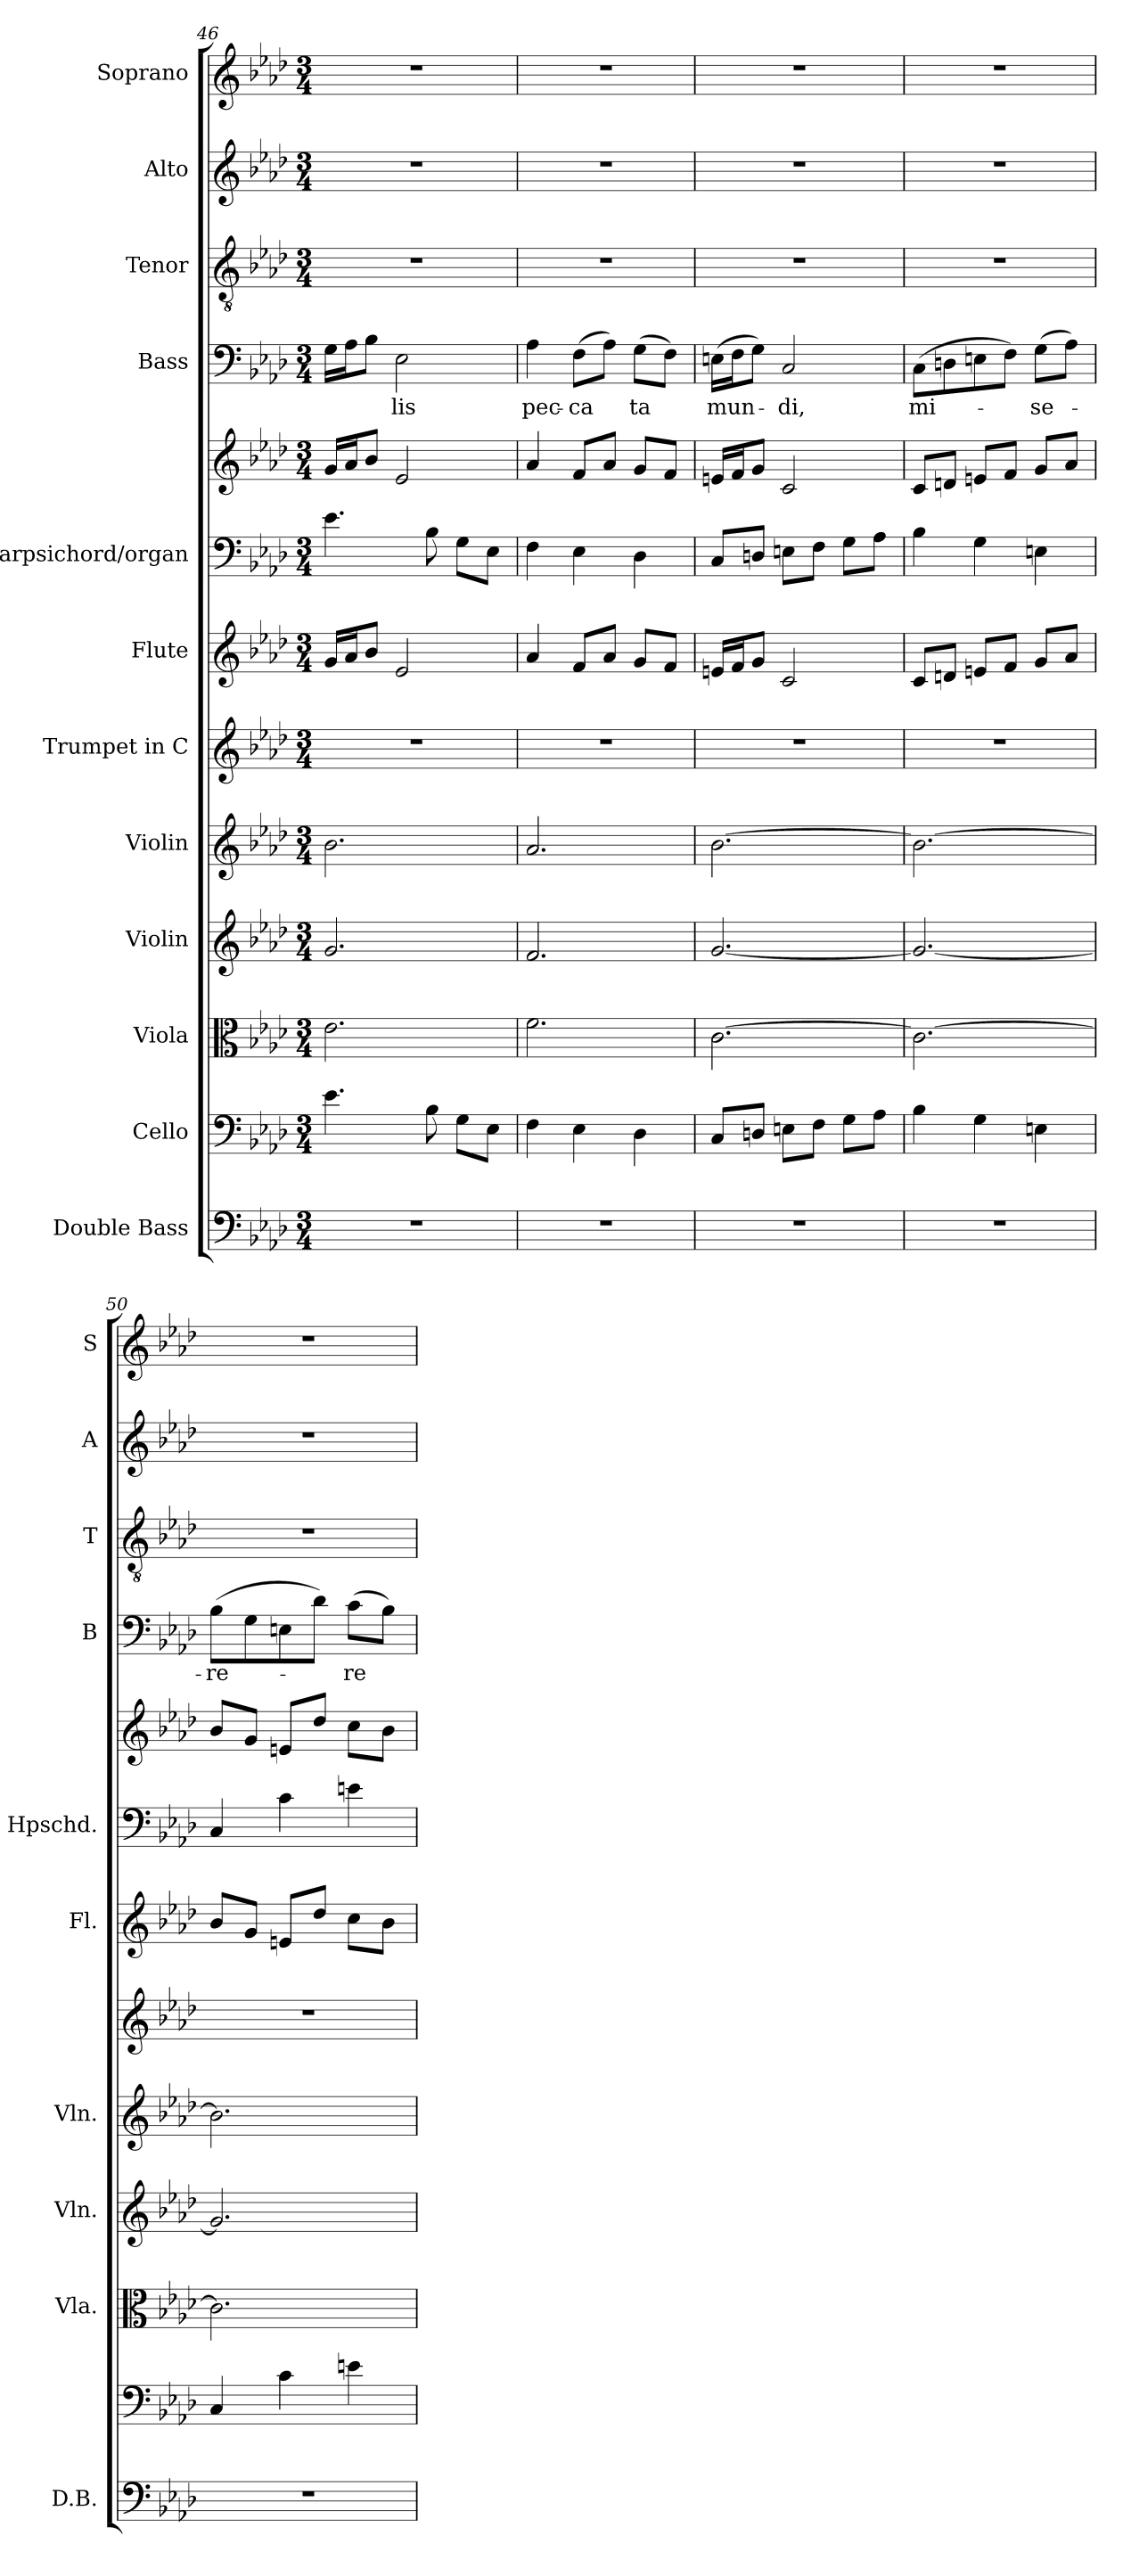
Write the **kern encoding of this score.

**kern	**kern	**kern	**kern	**kern	**kern	**kern	**kern	**kern	**kern	**text	**kern	**kern	**kern
*part12	*part11	*part10	*part9	*part8	*part7	*part6	*part5	*part5	*part4	*part4	*part3	*part2	*part1
*staff13	*staff12	*staff11	*staff10	*staff9	*staff8	*staff7	*staff6	*staff5	*staff4	*staff4	*staff3	*staff2	*staff1
*I"Double Bass	*I"Cello	*I"Viola	*I"Violin	*I"Violin	*I"Trumpet in C	*I"Flute	*I"Harpsichord/organ	*	*I"Bass	*	*I"Tenor	*I"Alto	*I"Soprano
*I'D.B.	*	*I'Vla.	*I'Vln.	*I'Vln.	*	*I'Fl.	*I'Hpschd.	*	*I'B	*	*I'T	*I'A	*I'S
*clefF4	*clefF4	*clefC3	*clefG2	*clefG2	*clefG2	*clefG2	*clefF4	*clefG2	*clefF4	*	*clefGv2	*clefG2	*clefG2
*ITrd7c12	*	*	*	*	*	*	*	*	*	*	*	*	*
*k[b-e-a-d-]	*k[b-e-a-d-]	*k[b-e-a-d-]	*k[b-e-a-d-]	*k[b-e-a-d-]	*k[b-e-a-d-]	*k[b-e-a-d-]	*k[b-e-a-d-]	*k[b-e-a-d-]	*k[b-e-a-d-]	*	*k[b-e-a-d-]	*k[b-e-a-d-]	*k[b-e-a-d-]
*f:	*f:	*f:	*f:	*f:	*f:	*f:	*f:	*f:	*f:	*	*f:	*f:	*f:
*M3/4	*M3/4	*M3/4	*M3/4	*M3/4	*M3/4	*M3/4	*M3/4	*M3/4	*M3/4	*	*M3/4	*M3/4	*M3/4
=46	=46	=46	=46	=46	=46	=46	=46	=46	=46	=46	=46	=46	=46
2.r	4.e-\	2.e-\	2.g/	2.b-\	2.r	16g/LL	4.e-\	16g/LL	16G\LL	.	2.r	2.r	2.r
.	.	.	.	.	.	16a-/J	.	16a-/J	16A-\J	.	.	.	.
.	.	.	.	.	.	8b-/J	.	8b-/J	8B-\J	.	.	.	.
!	!	!	!	!	!	!	!	!	!	!LO:LY:b	!	!	!
.	.	.	.	.	.	2e-/	.	2e-/	2E-\	-lis	.	.	.
.	8B-\	.	.	.	.	.	8B-\	.	.	.	.	.	.
.	8G\L	.	.	.	.	.	8G\L	.	.	.	.	.	.
.	8E-\J	.	.	.	.	.	8E-\J	.	.	.	.	.	.
=47	=47	=47	=47	=47	=47	=47	=47	=47	=47	=47	=47	=47	=47
!	!	!	!	!	!	!	!	!	!	!LO:LY:b	!	!	!
2.r	4F\	2.f\	2.f/	2.a-/	2.r	4a-/	4F\	4a-/	4A-\	pec-	2.r	2.r	2.r
!	!	!	!	!	!	!	!	!	!	!LO:LY:b	!	!	!
.	4E-\	.	.	.	.	8f/L	4E-\	8f/L	(>8F\L	-ca	.	.	.
.	.	.	.	.	.	8a-/J	.	8a-/J	8A-\J)	.	.	.	.
!	!	!	!	!	!	!	!	!	!	!LO:LY:b	!	!	!
.	4D-\	.	.	.	.	8g/L	4D-\	8g/L	(>8G\L	ta	.	.	.
.	.	.	.	.	.	8f/J	.	8f/J	8F\J)	.	.	.	.
=48	=48	=48	=48	=48	=48	=48	=48	=48	=48	=48	=48	=48	=48
!	!	!	!	!	!	!	!	!	!	!LO:LY:b	!	!	!
2.r	8C/L	[2.c\	[2.g/	[2.b-\	2.r	16en/LL	8C/L	16en/LL	(>16En\LL	mun-	2.r	2.r	2.r
.	.	.	.	.	.	16f/J	.	16f/J	16F\J	.	.	.	.
.	8Dn/J	.	.	.	.	8g/J	8Dn/J	8g/J	8G\J)	.	.	.	.
!	!	!	!	!	!	!	!	!	!	!LO:LY:b	!	!	!
.	8En\L	.	.	.	.	2c/	8En\L	2c/	2C/	-di,	.	.	.
.	8F\J	.	.	.	.	.	8F\J	.	.	.	.	.	.
.	8G\L	.	.	.	.	.	8G\L	.	.	.	.	.	.
.	8A-\J	.	.	.	.	.	8A-\J	.	.	.	.	.	.
=49	=49	=49	=49	=49	=49	=49	=49	=49	=49	=49	=49	=49	=49
!	!	!	!	!	!	!	!	!	!	!LO:LY:b	!	!	!
2.r	4B-\	2.c\_	2.g/_	2.b-\_	2.r	8c/L	4B-\	8c/L	(>8C\L	mi-	2.r	2.r	2.r
.	.	.	.	.	.	8dn/J	.	8dn/J	8Dn\	.	.	.	.
.	4G\	.	.	.	.	8en/L	4G\	8en/L	8En\	.	.	.	.
.	.	.	.	.	.	8f/J	.	8f/J	8F\J)	.	.	.	.
!	!	!	!	!	!	!	!	!	!	!LO:LY:b	!	!	!
.	4En\	.	.	.	.	8g/L	4En\	8g/L	(>8G\L	-se-	.	.	.
.	.	.	.	.	.	8a-/J	.	8a-/J	8A-\J)	.	.	.	.
=50	=50	=50	=50	=50	=50	=50	=50	=50	=50	=50	=50	=50	=50
!	!	!	!	!	!	!	!	!	!	!LO:LY:b	!	!	!
2.r	4C/	2.c\]	2.g/]	2.b-\]	2.r	8b-/L	4C/	8b-/L	(>8B-\L	-re-	2.r	2.r	2.r
.	.	.	.	.	.	8g/J	.	8g/J	8G\	.	.	.	.
.	4c\	.	.	.	.	8en/L	4c\	8en/L	8En\	.	.	.	.
.	.	.	.	.	.	8dd-/J	.	8dd-/J	8d-\J)	.	.	.	.
!	!	!	!	!	!	!	!	!	!	!LO:LY:b	!	!	!
.	4en\	.	.	.	.	8cc\L	4en\	8cc\L	(>8c\L	-re	.	.	.
.	.	.	.	.	.	8b-\J	.	8b-\J	8B-\J)	.	.	.	.
=	=	=	=	=	=	=	=	=	=	=	=	=	=
*-	*-	*-	*-	*-	*-	*-	*-	*-	*-	*-	*-	*-	*-
